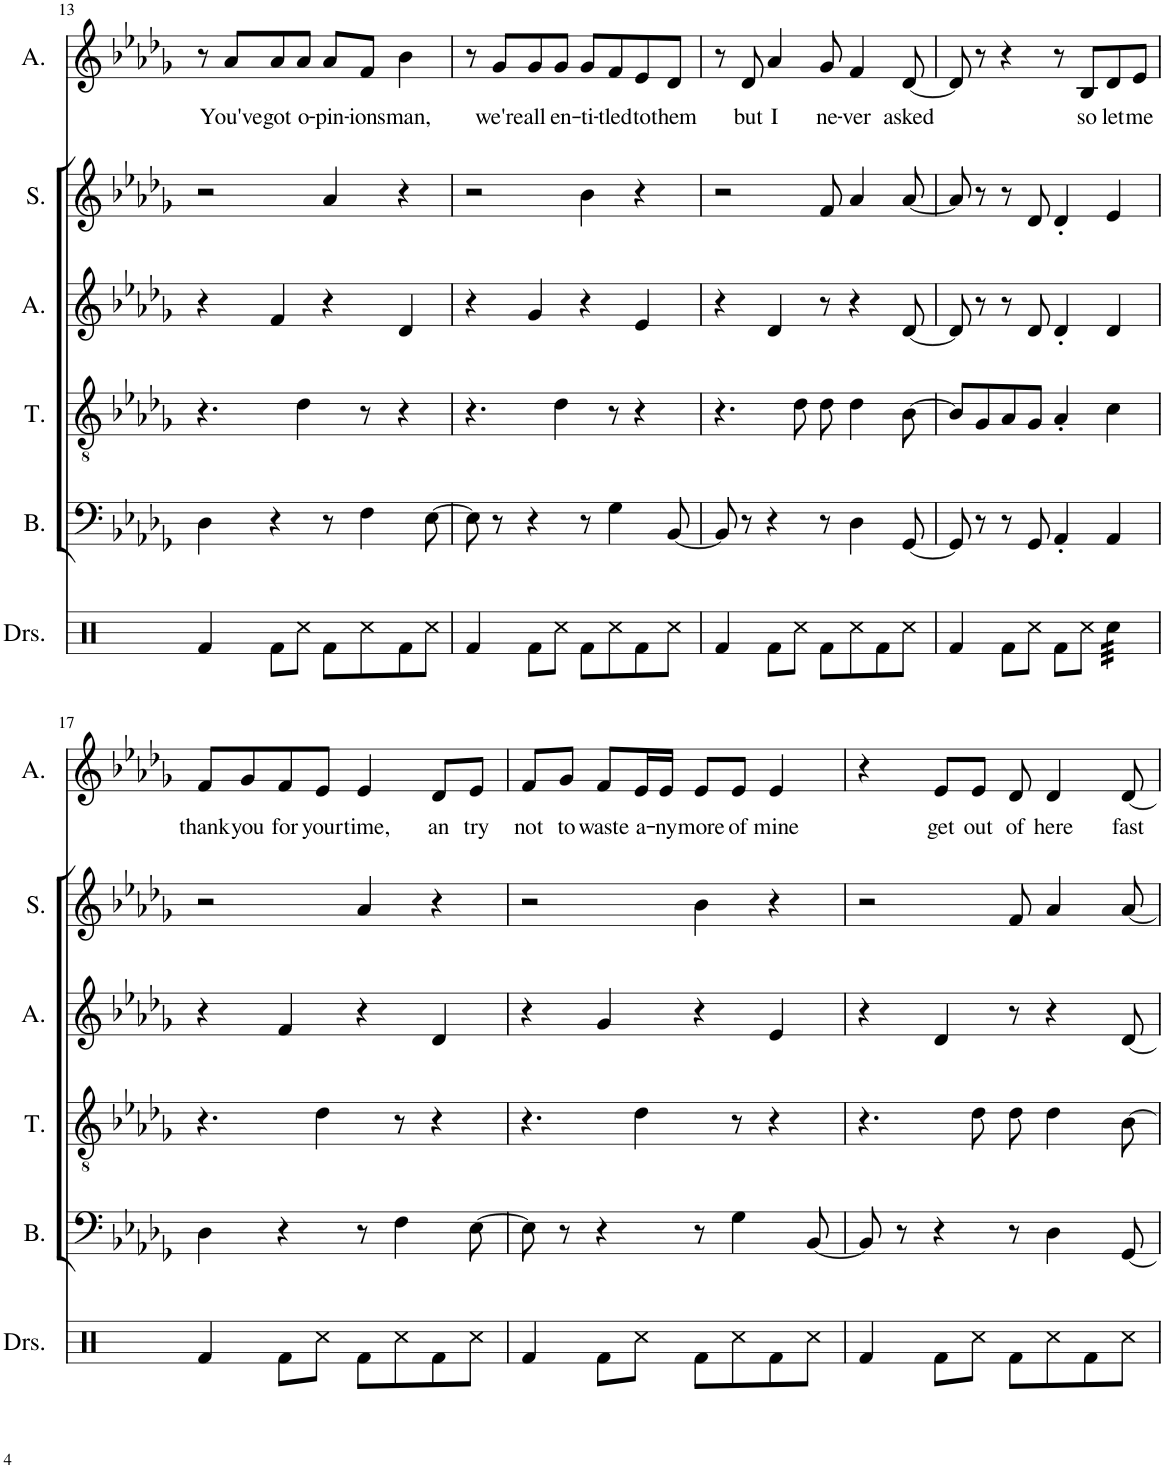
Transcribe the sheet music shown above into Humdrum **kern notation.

**kern	**kern	**kern	**kern	**kern	**kern	**text
*part6	*part5	*part4	*part3	*part2	*part1	*part1
*staff6	*staff5	*staff4	*staff3	*staff2	*staff1	*staff1
*I"Drumset	*I"Bass	*I"Tenor	*I"Alto	*I"Soprano	*I"Alto	*
*I'Drs.	*I'B.	*I'T.	*I'A.	*I'S.	*I'A.	*
!!LO:PB:g=z
*clefX	*clefF4	*clefGv2	*clefG2	*clefG2	*clefG2	*
*k[]	*k[b-e-a-d-g-]	*k[b-e-a-d-g-]	*k[b-e-a-d-g-]	*k[b-e-a-d-g-]	*k[b-e-a-d-g-]	*
*M4/4	*M4/4	*M4/4	*M4/4	*M4/4	*M4/4	*
=13	=13	=13	=13	=13	=13	=13
4Rf/	4D-\	4.r	4r	2r	8r	.
!	!	!	!	!	!	!LO:LY:b
.	.	.	.	.	8a-/L	You've
!	!	!	!	!	!	!LO:LY:b
8Rf\L	4r	.	4f/	.	8a-/	got
!	!	!	!	!	!	!LO:LY:b
8Rcc\J	.	4d-\	.	.	8a-/J	o-
!	!	!	!	!	!	!LO:LY:b
8Rf\L	8r	.	4r	4a-/	8a-/L	-pin-
!	!	!	!	!	!	!LO:LY:b
8Rcc\	4F\	8r	.	.	8f/J	-ions
!	!	!	!	!	!	!LO:LY:b
8Rf\	.	4r	4d-/	4r	4b-\	man,
8Rcc\J	[8E-\	.	.	.	.	.
=14	=14	=14	=14	=14	=14	=14
4Rf/	8E-\]	4.r	4r	2r	8r	.
!	!	!	!	!	!	!LO:LY:b
.	8r	.	.	.	8g-/L	we're
!	!	!	!	!	!	!LO:LY:b
8Rf\L	4r	.	4g-/	.	8g-/	all
!	!	!	!	!	!	!LO:LY:b
8Rcc\J	.	4d-\	.	.	8g-/J	en-
!	!	!	!	!	!	!LO:LY:b
8Rf\L	8r	.	4r	4b-\	8g-/L	-ti-
!	!	!	!	!	!	!LO:LY:b
8Rcc\	4G-\	8r	.	.	8f/	-tled
!	!	!	!	!	!	!LO:LY:b
8Rf\	.	4r	4e-/	4r	8e-/	to
!	!	!	!	!	!	!LO:LY:b
8Rcc\J	[8BB-/	.	.	.	8d-/J	them
=15	=15	=15	=15	=15	=15	=15
4Rf/	8BB-/]	4.r	4r	2r	8r	.
!	!	!	!	!	!	!LO:LY:b
.	8r	.	.	.	8d-/	but
!	!	!	!	!	!	!LO:LY:b
8Rf\L	4r	.	4d-/	.	4a-/	I
8Rcc\J	.	8d-\	.	.	.	.
!	!	!	!	!	!	!LO:LY:b
8Rf\L	8r	8d-\	8r	8f/	8g-/	ne-
!	!	!	!	!	!	!LO:LY:b
8Rcc\	4D-\	4d-\	4r	4a-/	4f/	-ver
8Rf\	.	.	.	.	.	.
!	!	!	!	!	!	!LO:LY:b
8Rcc\J	[8GG-/	[8B-\	[8d-/	[8a-/	[8d-/	asked
=16	=16	=16	=16	=16	=16	=16
4Rf/	8GG-/]	8B-/L]	8d-/]	8a-/]	8d-/]	.
.	8r	8G-/	8r	8r	8r	.
8Rf\L	8r	8A-/	8r	8r	4r	.
8Rcc\J	8GG-/	8G-/J	8d-/	8d-/	.	.
8Rf\L	4AA-'/	4A-'/	4d-'/	4d-'/	8r	.
!	!	!	!	!	!	!LO:LY:b
8Rcc\J	.	.	.	.	8B-/L	so
!	!	!	!	!	!	!LO:LY:b
*tremolo	*	*	*	*	*	*
32Rcc\LLL	4AA-/	4c\	4d-/	4e-/	8d-/	let
32Rcc\	.	.	.	.	.	.
32Rcc\	.	.	.	.	.	.
32Rcc\	.	.	.	.	.	.
!	!	!	!	!	!	!LO:LY:b
32Rcc\	.	.	.	.	8e-/J	me
32Rcc\	.	.	.	.	.	.
32Rcc\	.	.	.	.	.	.
32Rcc\JJJ	.	.	.	.	.	.
*Xtremolo	*	*	*	*	*	*
!!LO:LB:g=z
=17	=17	=17	=17	=17	=17	=17
!	!	!	!	!	!	!LO:LY:b
4Rf/	4D-\	4.r	4r	2r	8f/L	thank
!	!	!	!	!	!	!LO:LY:b
.	.	.	.	.	8g-/	you
!	!	!	!	!	!	!LO:LY:b
8Rf\L	4r	.	4f/	.	8f/	for
!	!	!	!	!	!	!LO:LY:b
8Rcc\J	.	4d-\	.	.	8e-/J	your
!	!	!	!	!	!	!LO:LY:b
8Rf\L	8r	.	4r	4a-/	4e-/	time,
8Rcc\	4F\	8r	.	.	.	.
!	!	!	!	!	!	!LO:LY:b
8Rf\	.	4r	4d-/	4r	8d-/L	an
!	!	!	!	!	!	!LO:LY:b
8Rcc\J	[8E-\	.	.	.	8e-/J	try
=18	=18	=18	=18	=18	=18	=18
!	!	!	!	!	!	!LO:LY:b
4Rf/	8E-\]	4.r	4r	2r	8f/L	not
!	!	!	!	!	!	!LO:LY:b
.	8r	.	.	.	8g-/J	to
!	!	!	!	!	!	!LO:LY:b
8Rf\L	4r	.	4g-/	.	8f/L	waste
!	!	!	!	!	!	!LO:LY:b
8Rcc\J	.	4d-\	.	.	16e-/L	a-
!	!	!	!	!	!	!LO:LY:b
.	.	.	.	.	16e-/JJ	-ny
!	!	!	!	!	!	!LO:LY:b
8Rf\L	8r	.	4r	4b-\	8e-/L	more
!	!	!	!	!	!	!LO:LY:b
8Rcc\	4G-\	8r	.	.	8e-/J	of
!	!	!	!	!	!	!LO:LY:b
8Rf\	.	4r	4e-/	4r	4e-/	mine
8Rcc\J	[8BB-/	.	.	.	.	.
=19	=19	=19	=19	=19	=19	=19
4Rf/	8BB-/]	4.r	4r	2r	4r	.
.	8r	.	.	.	.	.
!	!	!	!	!	!	!LO:LY:b
8Rf\L	4r	.	4d-/	.	8e-/L	get
!	!	!	!	!	!	!LO:LY:b
8Rcc\J	.	8d-\	.	.	8e-/J	out
!	!	!	!	!	!	!LO:LY:b
8Rf\L	8r	8d-\	8r	8f/	8d-/	of
!	!	!	!	!	!	!LO:LY:b
8Rcc\	4D-\	4d-\	4r	4a-/	4d-/	here
8Rf\	.	.	.	.	.	.
!	!	!	!	!	!	!LO:LY:b
8Rcc\J	[8GG-/	[8B-\	[8d-/	[8a-/	[8d-/	fast
=	=	=	=	=	=	=
*-	*-	*-	*-	*-	*-	*-
